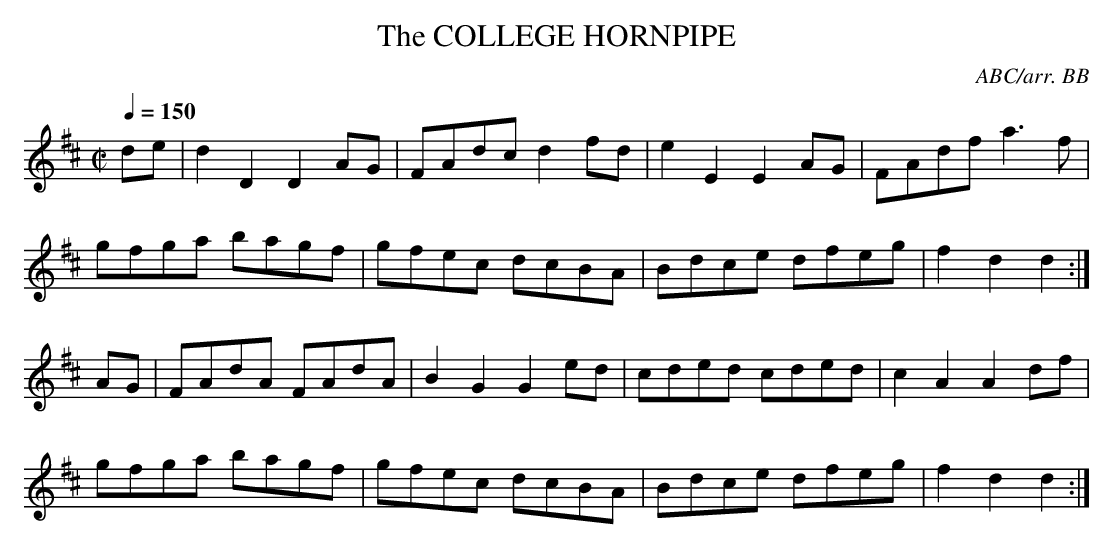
X:1
T:COLLEGE HORNPIPE, The
C:ABC/arr. BB
Hornpipe - Popeye Theme Song")
Q:1/4=150
L:1/8
M:C|
K:D
de|d2D2 D2AG|FAdc d2fd|e2E2 E2AG|FAdf a3f|
gfga bagf|gfec dcBA|Bdce dfeg|f2d2 d2:|
AG|FAdA FAdA|B2G2 G2ed|cded cded|c2A2 A2df|
gfga bagf|gfec dcBA|Bdce dfeg|f2d2 d2:|
